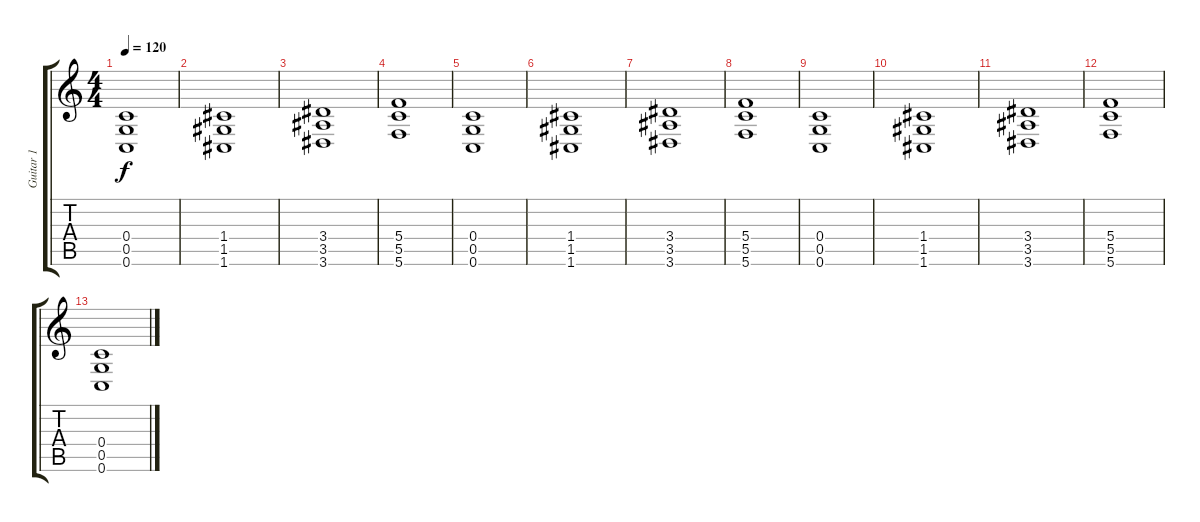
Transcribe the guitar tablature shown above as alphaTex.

\track ("Guitar 1" "Guitar 1") {instrument distortionguitar}
\staff {score tabs}
\tuning (D4 A3 F3 C3 G2 C2) {hide}
\ts (4 4)
\tempo 120
\clef g2
\ks c
(0.4 0.5 0.6).1{dy f} |
(1.4 1.5 1.6).1 |
(3.4 3.5 3.6).1 |
(5.4 5.5 5.6).1 |
(0.4 0.5 0.6).1 |
(1.4 1.5 1.6).1 |
(3.4 3.5 3.6).1 |
(5.4 5.5 5.6).1 |
(0.4 0.5 0.6).1 |
(1.4 1.5 1.6).1 |
(3.4 3.5 3.6).1 |
(5.4 5.5 5.6).1 |
(0.4 0.5 0.6).1
